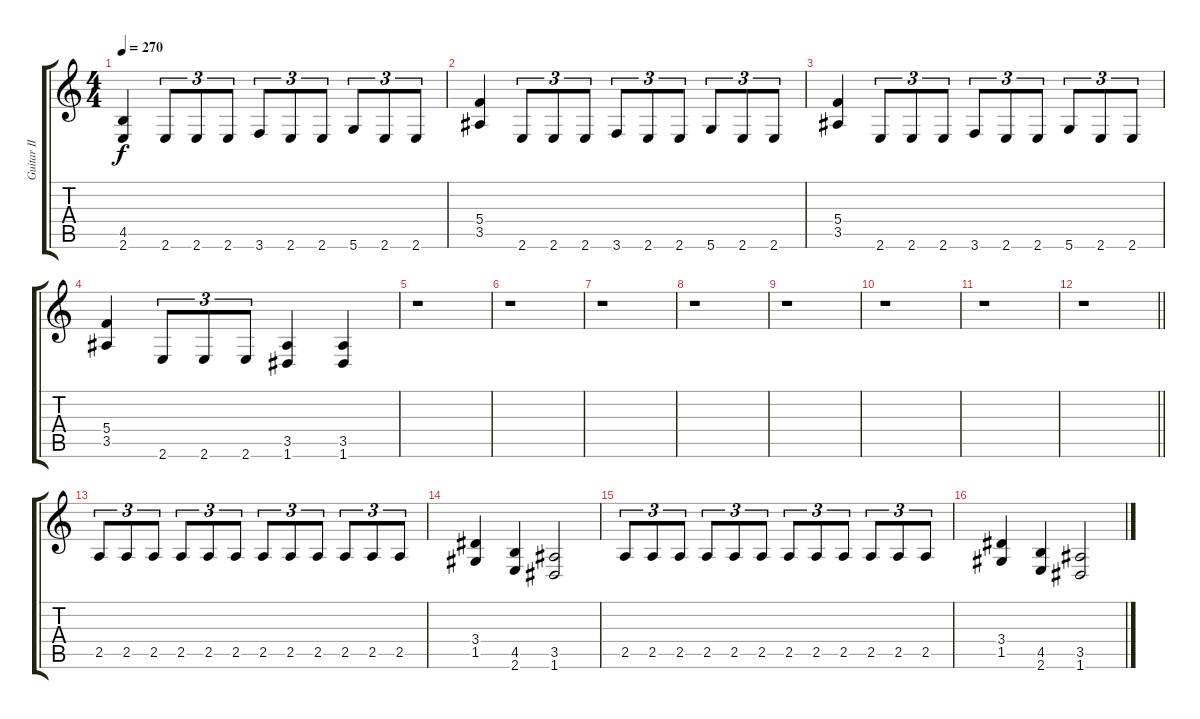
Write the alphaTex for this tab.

\track ("Guitar II" "Guitar II") {instrument distortionguitar}
\staff {score tabs}
\tuning (D4 A3 F3 C3 G2 D2) {hide}
\ts (4 4)
\tempo 270
\clef g2
\ks c
(4.5 2.6).4{dy f} 2.6.8{tu (3 2)} 2.6.8{tu (3 2)} 2.6.8{tu (3 2)} 3.6.8{tu (3 2)} 2.6.8{tu (3 2)} 2.6.8{tu (3 2)} 5.6.8{tu (3 2)} 2.6.8{tu (3 2)} 2.6.8{tu (3 2)} |
(5.4 3.5).4 2.6.8{tu (3 2)} 2.6.8{tu (3 2)} 2.6.8{tu (3 2)} 3.6.8{tu (3 2)} 2.6.8{tu (3 2)} 2.6.8{tu (3 2)} 5.6.8{tu (3 2)} 2.6.8{tu (3 2)} 2.6.8{tu (3 2)} |
(5.4 3.5).4 2.6.8{tu (3 2)} 2.6.8{tu (3 2)} 2.6.8{tu (3 2)} 3.6.8{tu (3 2)} 2.6.8{tu (3 2)} 2.6.8{tu (3 2)} 5.6.8{tu (3 2)} 2.6.8{tu (3 2)} 2.6.8{tu (3 2)} |
(5.4 3.5).4 2.6.8{tu (3 2)} 2.6.8{tu (3 2)} 2.6.8{tu (3 2)} (3.5 1.6).4 (3.5 1.6).4 |
r.1 |
r.1 |
r.1 |
r.1 |
r.1 |
r.1 |
r.1 |
\barLineRight lightlight
r.1 |
\section ("" "")
2.5.8{tu (3 2)} 2.5.8{tu (3 2)} 2.5.8{tu (3 2)} 2.5.8{tu (3 2)} 2.5.8{tu (3 2)} 2.5.8{tu (3 2)} 2.5.8{tu (3 2)} 2.5.8{tu (3 2)} 2.5.8{tu (3 2)} 2.5.8{tu (3 2)} 2.5.8{tu (3 2)} 2.5.8{tu (3 2)} |
(3.4 1.5).4 (4.5 2.6).4 (3.5 1.6).2 |
2.5.8{tu (3 2)} 2.5.8{tu (3 2)} 2.5.8{tu (3 2)} 2.5.8{tu (3 2)} 2.5.8{tu (3 2)} 2.5.8{tu (3 2)} 2.5.8{tu (3 2)} 2.5.8{tu (3 2)} 2.5.8{tu (3 2)} 2.5.8{tu (3 2)} 2.5.8{tu (3 2)} 2.5.8{tu (3 2)} |
(3.4 1.5).4 (4.5 2.6).4 (3.5 1.6).2
